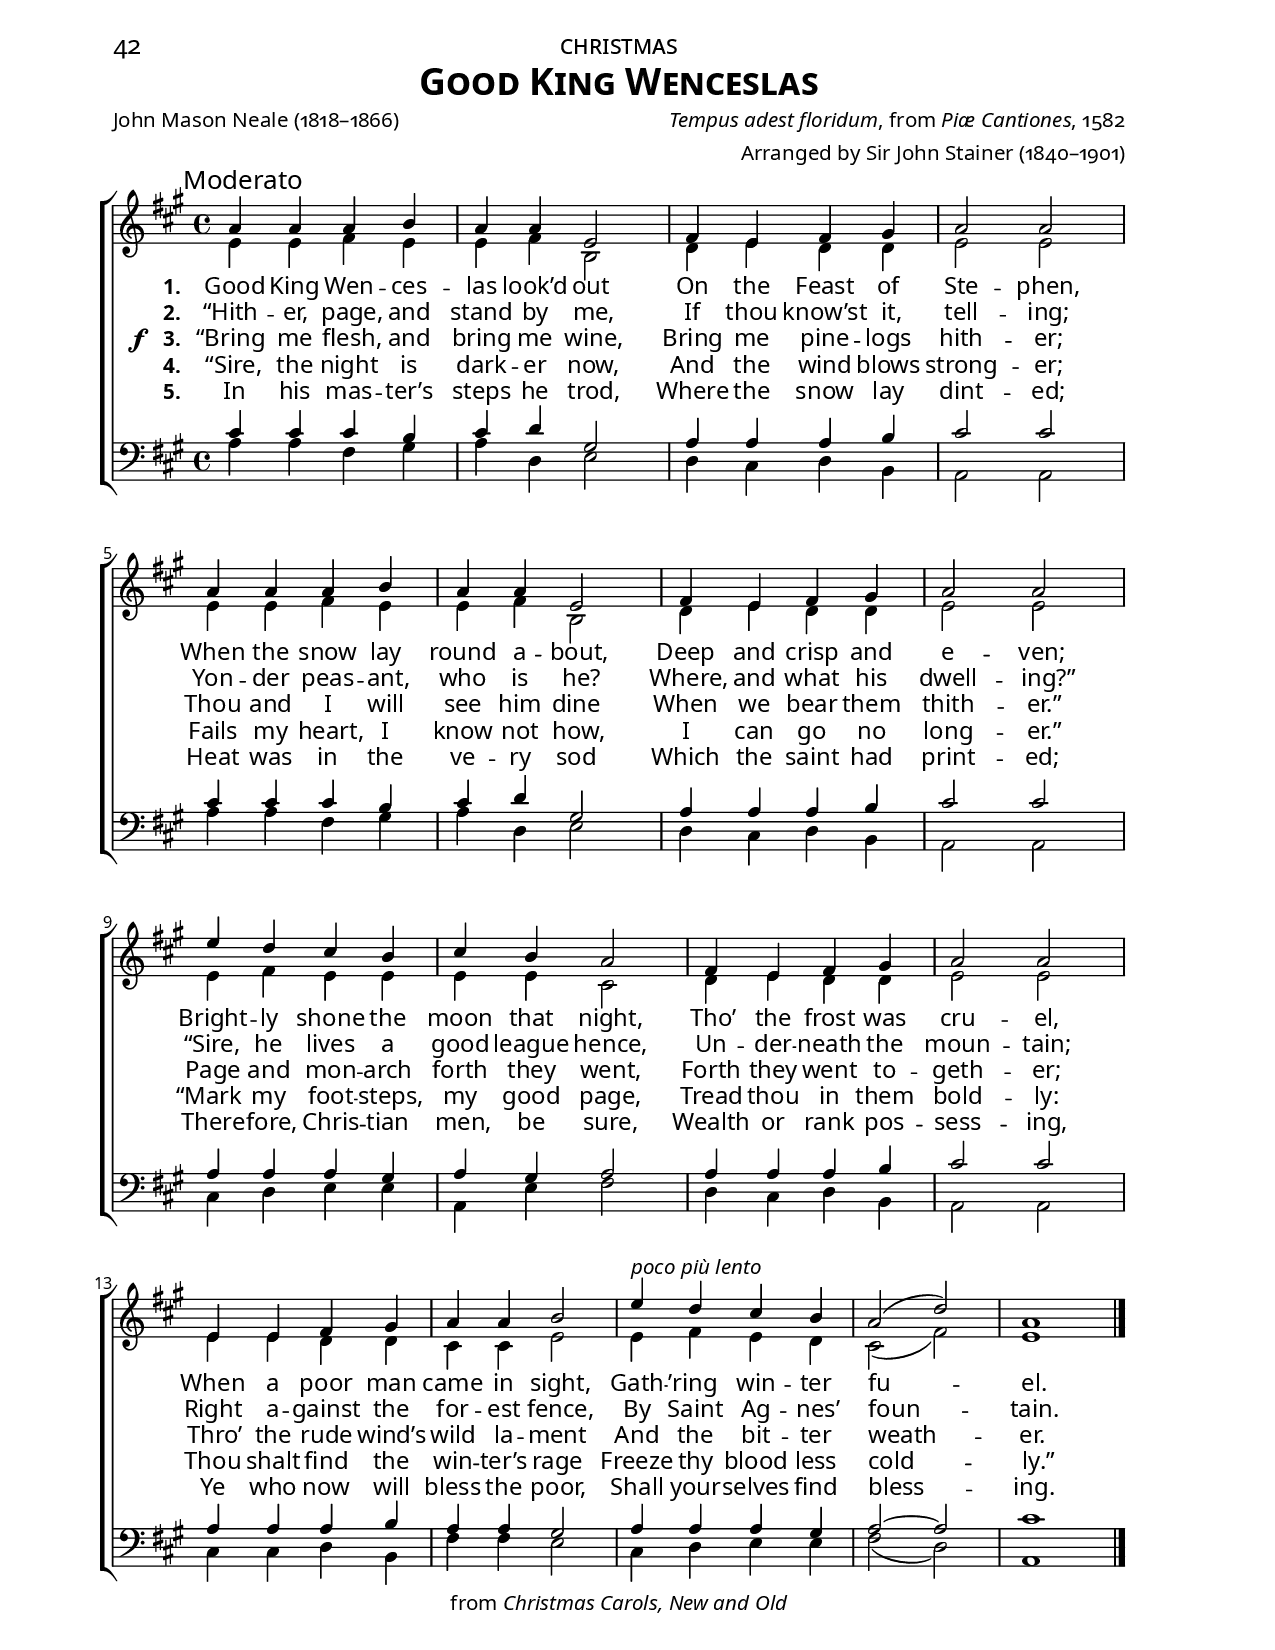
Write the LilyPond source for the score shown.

\version "2.14.2"
\include "util.ly"
\header {
  title = \markup{\override #'(font-name . "Garamond Premier Pro Semibold"){ \abs-fontsize #18 \smallCapsOldStyle"Good King Wenceslas"}}
  poet = \markup\oldStyleNum"John Mason Neale (1818–1866)"
  composer = \markup \concat{ \italic "Tempus adest floridum" ", from " \italic "Piæ Cantiones" \oldStyleNum", 1582"}
  arranger = \markup\oldStyleNum"Arranged by Sir John Stainer (1840–1901)"
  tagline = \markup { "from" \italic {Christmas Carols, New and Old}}
}
\paper {
  paper-height = 11\in
  paper-width = 8.5\in
  indent = 0\in
  %system-system-spacing = #'((basic-distance . 10) (padding . 0))
  system-system-spacing =
    #'((basic-distance . 0)
       (minimum-distance . 0)
       (padding . -15)
       (stretchability . 100))
  ragged-last-bottom = ##f
  ragged-bottom = ##f
  two-sided = ##t
  inner-margin = 1\in
  outer-margin = 0.75\in
  top-margin = 0.26\in
  bottom-margin = 0.25\in
  first-page-number = #042
  print-first-page-number = ##t
  headerLine = \markup{\override #'(font-name . "Garamond Premier Pro") \smallCapsOldStyle"christmas"}
  oddHeaderMarkup = \markup\fill-line{
     \override #'(font-name . "Garamond Premier Pro")\abs-fontsize #12.5
     \combine 
        \fill-line{"" \on-the-fly #print-page-number-check-first
        \oldStylePageNum""
        }
        \fill-line{\headerLine}
  }
  evenHeaderMarkup = \markup {
     \override #'(font-name . "Garamond Premier Pro")\abs-fontsize #12.5
     \combine
        \on-the-fly #print-page-number-check-first
        \oldStylePageNum""
        \fill-line{\headerLine}
  }
}
#(set-global-staff-size 18) \paper{ #(define fonts (make-pango-font-tree "Garamond Premier Pro" "Garamond Premier Pro" "Garamond Premier Pro" (/ 18 20))) }
global = {
  \key a \major
  \time 4/4
  \override DynamicLineSpanner #'staff-padding = #0.0
  \override DynamicLineSpanner #'Y-extent = #'(0.2 . -0.2)
  \override TextScript #'staff-padding = #0.0
  \override TextScript #'Y-extent = #'(0 . -0)
}

sopMusic = \relative c'' {
  \once \override Score.RehearsalMark #'self-alignment-X = #LEFT
  \mark "Moderato"
  a4 a a b |
  a a e2 |
  fis4 e fis gis |
  a2 a |
  
  a4 a a b |
  a a e2 |
  fis4 e fis gis |
  a2 a |
  
  e'4 d cis b |
  cis b a2 |
  fis4 e fis gis |
  a2 a |
  
  e4 e fis gis |
  a a b2 |
  e4^\markup\italic"poco più lento" d cis b |
  a2( d) |
  a1 \bar "|."
}
sopWords = \lyricmode {
  
}

altoMusic = \relative c' {
  e4 e fis e |
  e fis b,2 |
  d4 e d d |
  e2 e |
  
  e4 e fis e |
  e fis b,2 |
  d4 e d d |
  e2 e |
  
  e4 fis e e |
  e e cis2 |
  d4 e d d |
  e2 e |
  
  e4 e d d |
  cis cis e2 |
  e4 fis e d |
  cis2( fis) |
  e1 \bar "|."
}
altoWords = \lyricmode {
  \dropLyricsIX
  \set stanza = #"1. "
  Good King Wen -- ces -- las look’d out
  On the Feast of Ste -- phen,
  When the snow lay round a -- bout,
  Deep and crisp and e -- ven;
  Bright -- ly shone the moon that night,
  Tho’ the frost was cru -- el,
  When a poor man came in sight,
  Gath -- ’ring win -- ter fu -- el.
}
altoWordsII = \lyricmode {
  \dropLyricsIX
  \set stanza = #"2. "
  “Hith -- er, page, and stand by me,
  If thou know’st it, tell -- ing;
  Yon -- der peas -- ant, who is he?
  Where, and what his dwell -- ing?”
  “Sire, he lives a good league hence,
  Un -- der -- neath the moun -- tain;
  Right a -- gainst the for -- est fence,
  By Saint Ag -- nes’ foun -- tain.
}
altoWordsIII = {
  \dropLyricsIX
  \set stanza = \markup{\dynamic"f  " "3. "}
  \lyricmode {
    “Bring me flesh, and bring me wine,
    Bring me pine -- logs hith -- er;
    Thou and I will see him dine
    When we bear them thith -- er.”
    Page and mon -- arch forth they went,
    Forth they went to -- geth -- er;
    Thro’ the rude wind’s wild la -- ment
    And the bit -- ter weath -- er.
  }
}
altoWordsIV = \lyricmode {
  \dropLyricsIX
  \set stanza = #"4. "
  “Sire, the night is dark -- er now,
  And the wind blows strong -- er;
  Fails my heart, I know not how,
  I can go no long -- er.”
  “Mark my foot -- steps, my good page,
  Tread thou in them bold -- ly:
  Thou shalt find the win -- ter’s rage
  Freeze thy blood less cold -- ly.”
}
altoWordsV = \lyricmode {
  \dropLyricsIX
  \set stanza = #"5. "
  In his mas -- ter’s steps he trod,
  Where the snow lay dint -- ed;
  Heat was in the ve -- ry sod
  Which the saint had print -- ed;
  There -- fore, Chris -- tian men, be sure,
  Wealth or rank pos -- sess -- ing,
  Ye who now will bless the poor,
  Shall your -- selves find bless -- ing.
}
tenorMusic = \relative c' {
  cis4 cis cis b |
  cis d gis,2 |
  a4 a a b |
  cis2 cis |
  
  cis4 cis cis b |
  cis d gis,2 |
  a4 a a b |
  cis2 cis |
  
  a4 a a gis |
  a gis a2 |
  a4 a a b |
  cis2 cis |
  
  a4 a a b |
  a a gis2 |
  a4 a a gis |
  a2~ a |
  cis1 \bar "|."
}
tenorWords = \lyricmode {

}

bassMusic = \relative c' {
  a4 a fis gis |
  a d, e2 |
  d4 cis d b |
  a2 a |
  
  a'4 a fis gis |
  a d, e2 |
  d4 cis d b |
  a2 a |
  
  cis4 d e e |
  a, e' fis2 |
  d4 cis d b |
  a2 a |
  
  cis4 cis d b |
  fis' fis e2 |
  cis4 d e e |
  fis2( d) |
  a1 \bar "|."
}
bassWords = \lyricmode {

}

\score {
  <<
   \new ChoirStaff <<
%    \new Lyrics = sopranos \with { \override VerticalAxisGroup #'nonstaff-relatedstaff-spacing = #'((basic-distance . 1)) }
    \new Staff = women <<
      \new Voice = "sopranos" { \voiceOne << \global \sopMusic >> }
      \new Voice = "altos" { \voiceTwo << \global \altoMusic >> }
    >>
    \new Lyrics \with { alignAboveContext = #"women" \override VerticalAxisGroup #'nonstaff-relatedstaff-spacing = #'((basic-distance . 1))} \lyricsto "sopranos" \sopWords
    \new Lyrics = "altosV"  \with { alignBelowContext = #"women" } \lyricsto "sopranos" \altoWordsV
    \new Lyrics = "altosIV"  \with { alignBelowContext = #"women" } \lyricsto "sopranos" \altoWordsIV
    \new Lyrics = "altosIII"  \with { alignBelowContext = #"women" } \lyricsto "sopranos" \altoWordsIII
    \new Lyrics = "altosII"  \with { alignBelowContext = #"women" } \lyricsto "sopranos" \altoWordsII
    \new Lyrics = "altos"  \with { alignBelowContext = #"women" \override VerticalAxisGroup #'nonstaff-relatedstaff-spacing = #'((padding . -0.5)) } \lyricsto "sopranos" \altoWords
   \new Staff = men <<
      \clef bass
      \new Voice = "tenors" { \voiceOne << \global \tenorMusic >> }
      \new Voice = "basses" { \voiceTwo << \global \bassMusic >> }
    >>
    \new Lyrics \with { alignAboveContext = #"men" \override VerticalAxisGroup #'nonstaff-relatedstaff-spacing = #'((basic-distance . 1)) } \lyricsto "tenors" \tenorWords
    \new Lyrics \with { alignBelowContext = #"men" \override VerticalAxisGroup #'nonstaff-relatedstaff-spacing = #'((basic-distance . 1)) } \lyricsto "basses" \bassWords
  >>
%    \new PianoStaff << \new Staff { \new Voice { \pianoRH } } \new Staff { \clef "bass" \pianoLH } >>
  >>
  \layout {
  \context {
    \Lyrics
    \override LyricText #'font-size = #1.3
  }
    \context {
      \Score
      %\override SpacingSpanner #'base-shortest-duration = #(ly:make-moment 1 8)
      %\override SpacingSpanner #'common-shortest-duration = #(ly:make-moment 1 4)
    }
    \context {
      % Remove all empty staves
      % \Staff \RemoveEmptyStaves \override VerticalAxisGroup #'remove-first = ##t
    }
    \context {
      \Lyrics
      \override LyricText #'X-offset = #center-on-word
    }
  }
}

